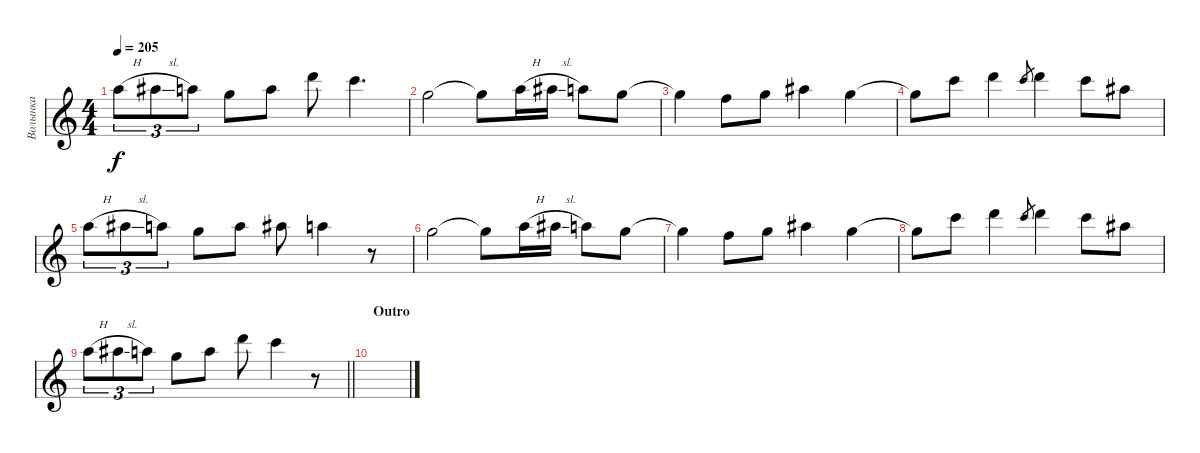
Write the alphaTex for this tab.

\track ("Волынка" "Волынка") {instrument bassoon}
\staff {score}
\tuning (E4 B3 G3 D3 A2 B1) {hide}
\ts (4 4)
\tempo 205
\clef g2
\ks aminor
17.1{h}.8{tu (3 2) dy f} 18.1{sl}.8{tu (3 2)} 17.1.8{tu (3 2)} 15.1.8 17.1.8 22.1.8 20.1.4{d} |
15.1.2 15.1{t}.8 17.1{h}.16 18.1{sl}.16 17.1.8 15.1.8 |
15.1{t}.4 13.1.8 15.1.8 18.1.4 15.1.4 |
15.1{t}.8 20.1.8 22.1.4 20.1.8{gr} 22.1.4 20.1.8 18.1.8 |
17.1{h}.8{tu (3 2)} 18.1{sl}.8{tu (3 2)} 17.1.8{tu (3 2)} 15.1.8 17.1.8 18.1.8 17.1.4 r.8 |
15.1.2 15.1{t}.8 17.1{h}.16 18.1{sl}.16 17.1.8 15.1.8 |
15.1{t}.4 13.1.8 15.1.8 18.1.4 15.1.4 |
15.1{t}.8 20.1.8 22.1.4 20.1.8{gr} 22.1.4 20.1.8 18.1.8 |
\barLineRight lightlight
17.1{h}.8{tu (3 2)} 18.1{sl}.8{tu (3 2)} 17.1.8{tu (3 2)} 15.1.8 17.1.8 22.1.8 20.1.4 r.8 |
\section ("" "Outro")
